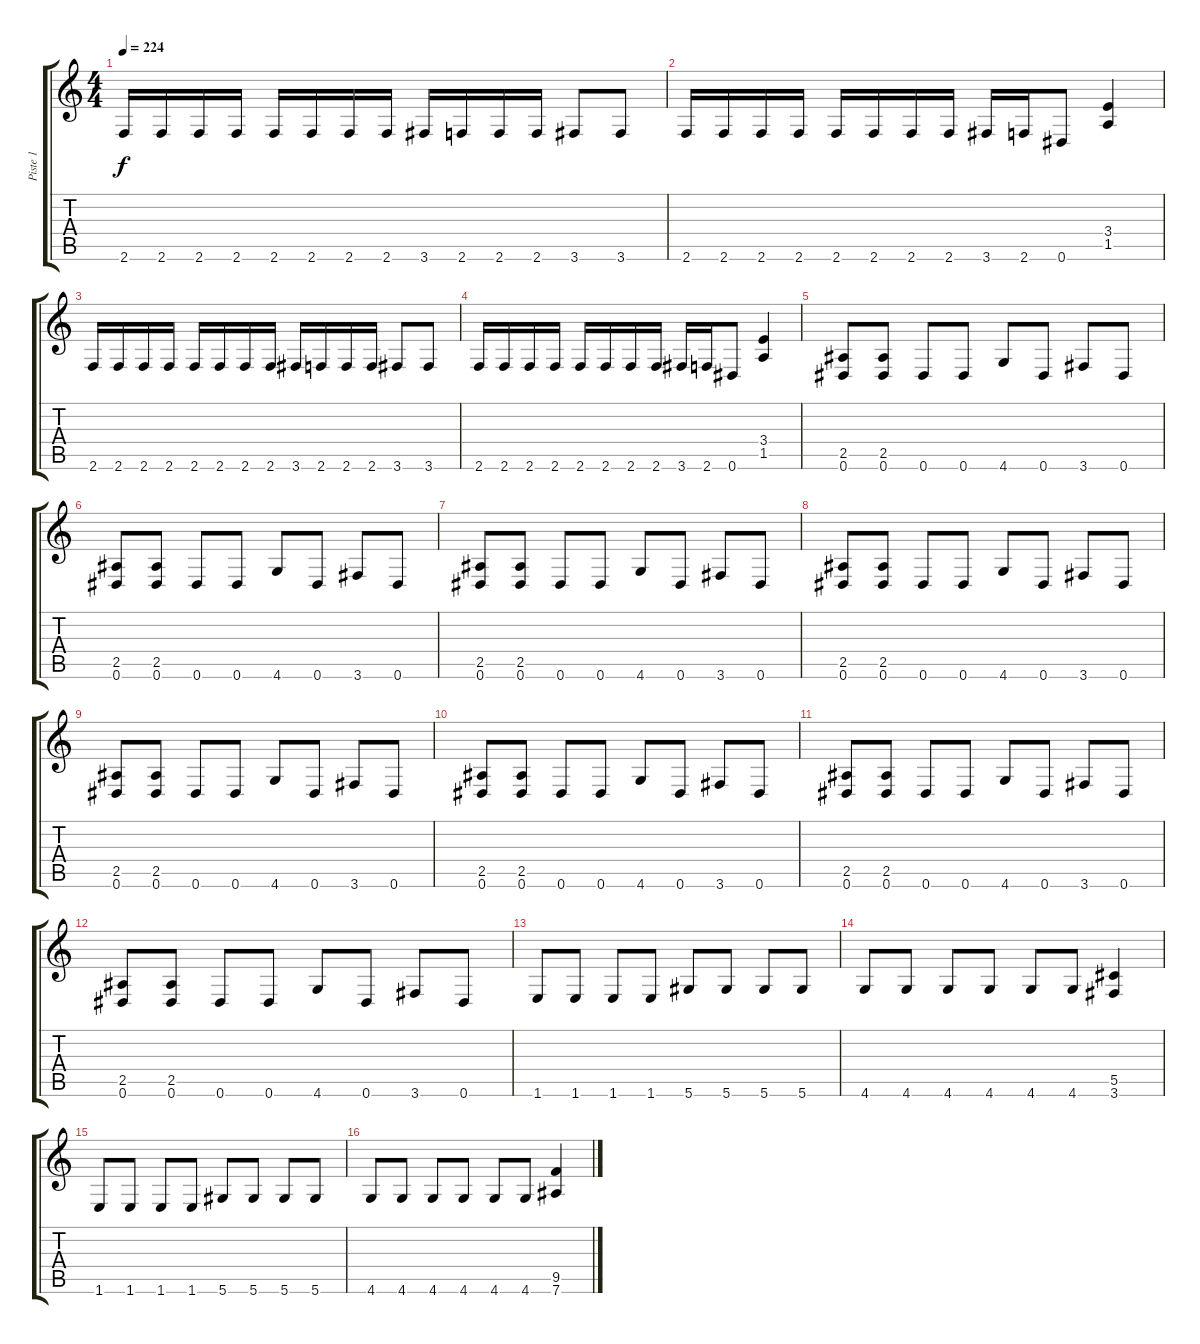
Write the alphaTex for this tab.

\track ("Piste 1" "Piste 1") {instrument distortionguitar}
\staff {score tabs}
\tuning (Eb4 Bb3 Gb3 Db3 Ab2 Eb2) {hide}
\ts (4 4)
\tempo 224
\clef g2
\ks c
2.6.16{dy f} 2.6.16 2.6.16 2.6.16 2.6.16 2.6.16 2.6.16 2.6.16 3.6.16 2.6.16 2.6.16 2.6.16 3.6.8 3.6.8 |
2.6.16 2.6.16 2.6.16 2.6.16 2.6.16 2.6.16 2.6.16 2.6.16 3.6.16 2.6.16 0.6.8 (3.4 1.5).4 |
2.6.16 2.6.16 2.6.16 2.6.16 2.6.16 2.6.16 2.6.16 2.6.16 3.6.16 2.6.16 2.6.16 2.6.16 3.6.8 3.6.8 |
2.6.16 2.6.16 2.6.16 2.6.16 2.6.16 2.6.16 2.6.16 2.6.16 3.6.16 2.6.16 0.6.8 (3.4 1.5).4 |
(2.5 0.6).8 (2.5 0.6).8 0.6.8 0.6.8 4.6.8 0.6.8 3.6.8 0.6.8 |
(2.5 0.6).8 (2.5 0.6).8 0.6.8 0.6.8 4.6.8 0.6.8 3.6.8 0.6.8 |
(2.5 0.6).8 (2.5 0.6).8 0.6.8 0.6.8 4.6.8 0.6.8 3.6.8 0.6.8 |
(2.5 0.6).8 (2.5 0.6).8 0.6.8 0.6.8 4.6.8 0.6.8 3.6.8 0.6.8 |
(2.5 0.6).8 (2.5 0.6).8 0.6.8 0.6.8 4.6.8 0.6.8 3.6.8 0.6.8 |
(2.5 0.6).8 (2.5 0.6).8 0.6.8 0.6.8 4.6.8 0.6.8 3.6.8 0.6.8 |
(2.5 0.6).8 (2.5 0.6).8 0.6.8 0.6.8 4.6.8 0.6.8 3.6.8 0.6.8 |
(2.5 0.6).8 (2.5 0.6).8 0.6.8 0.6.8 4.6.8 0.6.8 3.6.8 0.6.8 |
1.6.8 1.6.8 1.6.8 1.6.8 5.6.8 5.6.8 5.6.8 5.6.8 |
4.6.8 4.6.8 4.6.8 4.6.8 4.6.8 4.6.8 (5.5 3.6).4 |
1.6.8 1.6.8 1.6.8 1.6.8 5.6.8 5.6.8 5.6.8 5.6.8 |
4.6.8 4.6.8 4.6.8 4.6.8 4.6.8 4.6.8 (9.5 7.6).4
